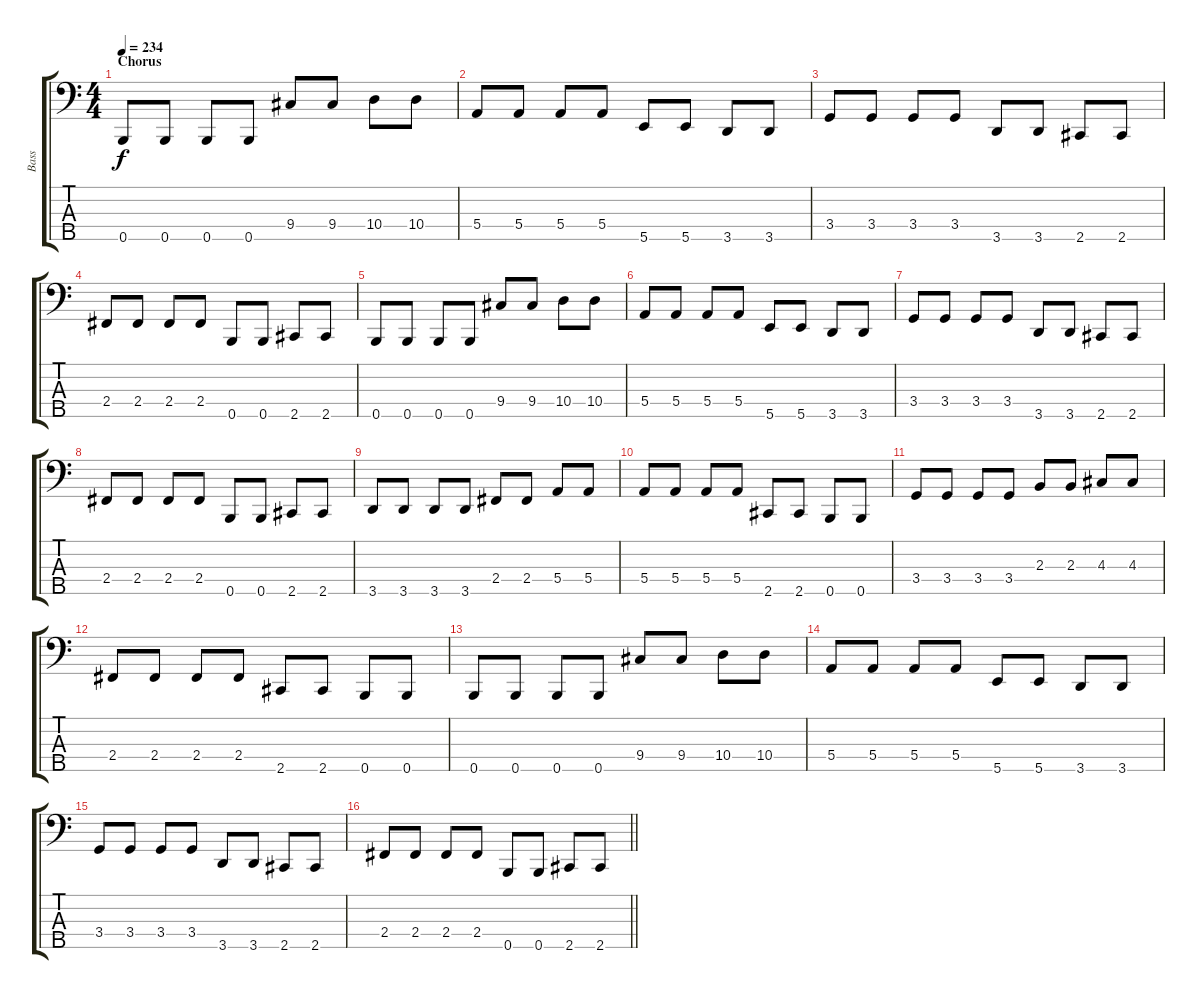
\track ("Bass" "Bass") {instrument electricbasspick}
\staff {score tabs}
\tuning (G2 D2 A1 E1 B0) {hide}
\ts (4 4)
\section ("" "Chorus")
\tempo 234
\clef f4
\ks c
0.5.8{dy f} 0.5.8 0.5.8 0.5.8 9.4.8 9.4.8 10.4.8 10.4.8 |
5.4.8 5.4.8 5.4.8 5.4.8 5.5.8 5.5.8 3.5.8 3.5.8 |
3.4.8 3.4.8 3.4.8 3.4.8 3.5.8 3.5.8 2.5.8 2.5.8 |
2.4.8 2.4.8 2.4.8 2.4.8 0.5.8 0.5.8 2.5.8 2.5.8 |
0.5.8 0.5.8 0.5.8 0.5.8 9.4.8 9.4.8 10.4.8 10.4.8 |
5.4.8 5.4.8 5.4.8 5.4.8 5.5.8 5.5.8 3.5.8 3.5.8 |
3.4.8 3.4.8 3.4.8 3.4.8 3.5.8 3.5.8 2.5.8 2.5.8 |
2.4.8 2.4.8 2.4.8 2.4.8 0.5.8 0.5.8 2.5.8 2.5.8 |
3.5.8 3.5.8 3.5.8 3.5.8 2.4.8 2.4.8 5.4.8 5.4.8 |
5.4.8 5.4.8 5.4.8 5.4.8 2.5.8 2.5.8 0.5.8 0.5.8 |
3.4.8 3.4.8 3.4.8 3.4.8 2.3.8 2.3.8 4.3.8 4.3.8 |
2.4.8 2.4.8 2.4.8 2.4.8 2.5.8 2.5.8 0.5.8 0.5.8 |
0.5.8 0.5.8 0.5.8 0.5.8 9.4.8 9.4.8 10.4.8 10.4.8 |
5.4.8 5.4.8 5.4.8 5.4.8 5.5.8 5.5.8 3.5.8 3.5.8 |
3.4.8 3.4.8 3.4.8 3.4.8 3.5.8 3.5.8 2.5.8 2.5.8 |
\barLineRight lightlight
2.4.8 2.4.8 2.4.8 2.4.8 0.5.8 0.5.8 2.5.8 2.5.8
